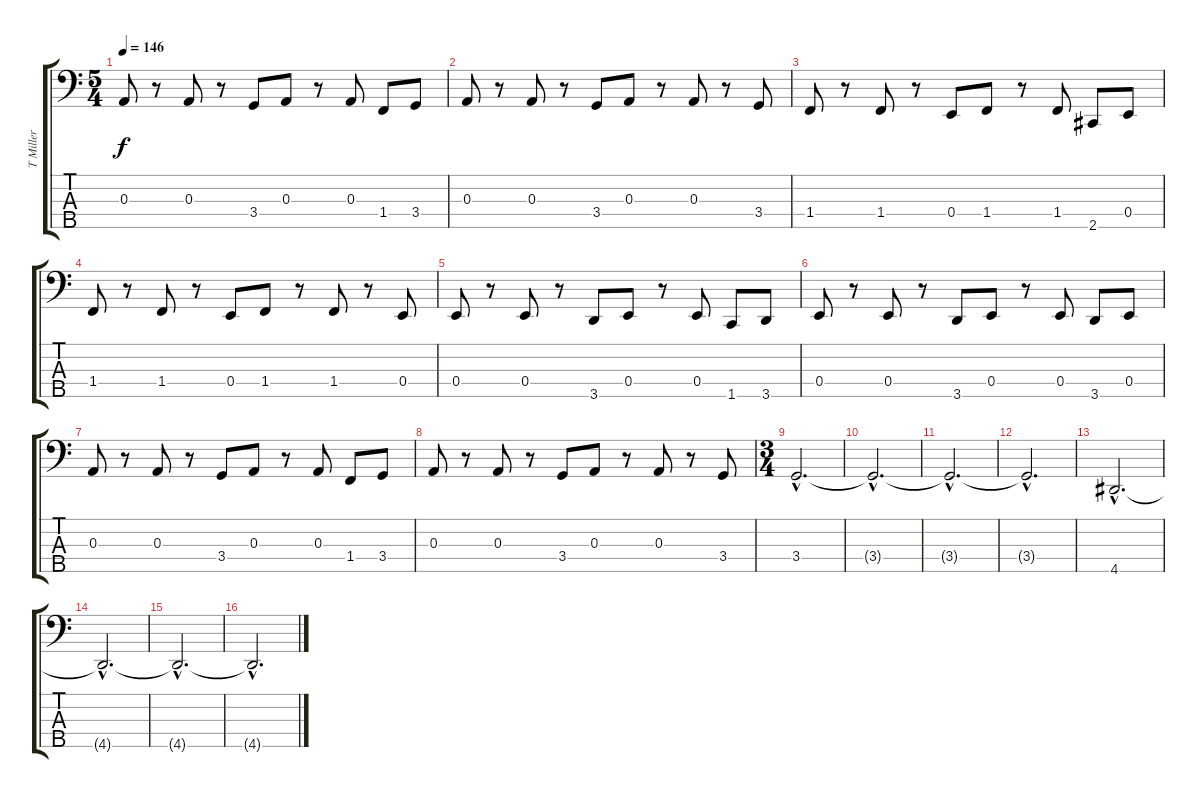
\track ("T Miller" "T Miller") {instrument electricbassfinger}
\staff {score tabs}
\tuning (G2 D2 A1 E1 B0) {hide}
\ts (5 4)
\tempo 146
\clef f4
\ks c
0.3.8{dy f} r.8 0.3.8 r.8 3.4.8 0.3.8 r.8 0.3.8 1.4.8 3.4.8 |
0.3.8 r.8 0.3.8 r.8 3.4.8 0.3.8 r.8 0.3.8 r.8 3.4.8 |
1.4.8 r.8 1.4.8 r.8 0.4.8 1.4.8 r.8 1.4.8 2.5.8 0.4.8 |
1.4.8 r.8 1.4.8 r.8 0.4.8 1.4.8 r.8 1.4.8 r.8 0.4.8 |
0.4.8 r.8 0.4.8 r.8 3.5.8 0.4.8 r.8 0.4.8 1.5.8 3.5.8 |
0.4.8 r.8 0.4.8 r.8 3.5.8 0.4.8 r.8 0.4.8 3.5.8 0.4.8 |
0.3.8 r.8 0.3.8 r.8 3.4.8 0.3.8 r.8 0.3.8 1.4.8 3.4.8 |
0.3.8 r.8 0.3.8 r.8 3.4.8 0.3.8 r.8 0.3.8 r.8 3.4.8 |
\ts (3 4)
3.4{hac}.2{d} |
3.4{hac t}.2{d} |
3.4{hac t}.2{d} |
3.4{hac t}.2{d} |
4.5{hac}.2{d} |
4.5{hac t}.2{d} |
4.5{hac t}.2{d} |
4.5{hac t}.2{d}
